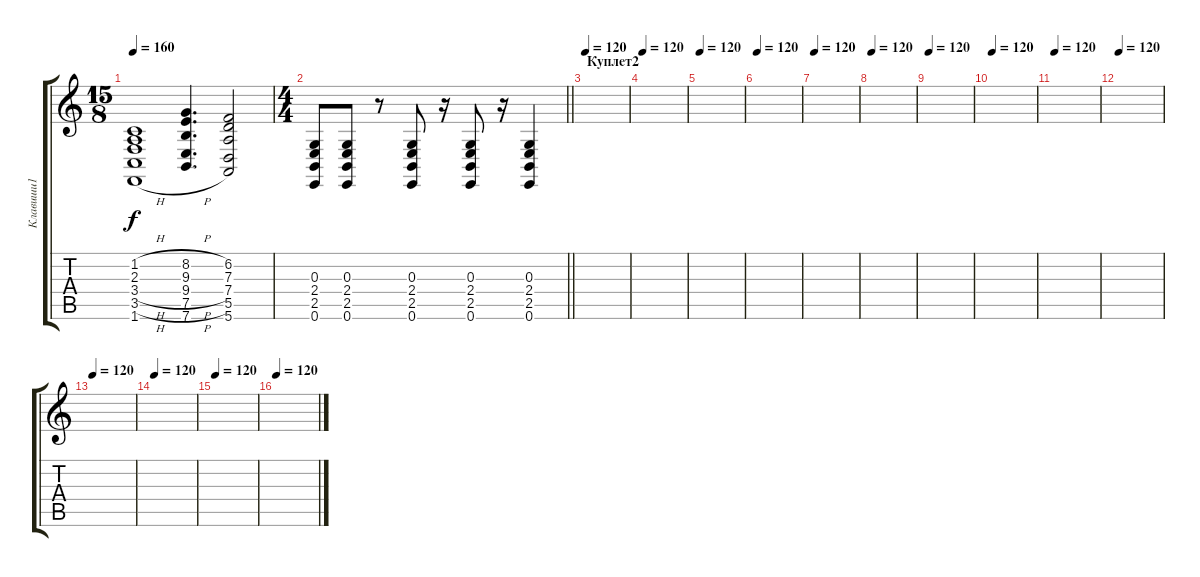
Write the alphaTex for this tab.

\track ("Клавиши1" "Клавиши1") {instrument synthstrings1}
\staff {score tabs}
\tuning (E4 B3 G3 D3 A2 E2) {hide}
\ts (15 8)
\tempo 160
\clef g2
\ks c
(1.2{h} 2.3{h} 3.4{h} 3.5{h} 1.6{h}).1{dy f} (8.2{h} 9.3{h} 9.4{h} 7.5{h} 7.6{h}).4{d} (6.2 7.3 7.4 5.5 5.6).2 |
\ts (4 4)
\barLineRight lightlight
(0.3 2.4 2.5 0.6).8 (0.3 2.4 2.5 0.6).8 r.8 (0.3 2.4 2.5 0.6).8 r.16 (0.3 2.4 2.5 0.6).8 r.16 (0.3 2.4 2.5 0.6).4 |
\section ("" "Куплет2")
\tempo 120
|
\tempo 120
|
\tempo 120
|
\tempo 120
|
\tempo 120
|
\tempo 120
|
\tempo 120
|
\tempo 120
|
\tempo 120
|
\tempo 120
|
\tempo 120
|
\tempo 120
|
\tempo 120
|
\tempo 120
